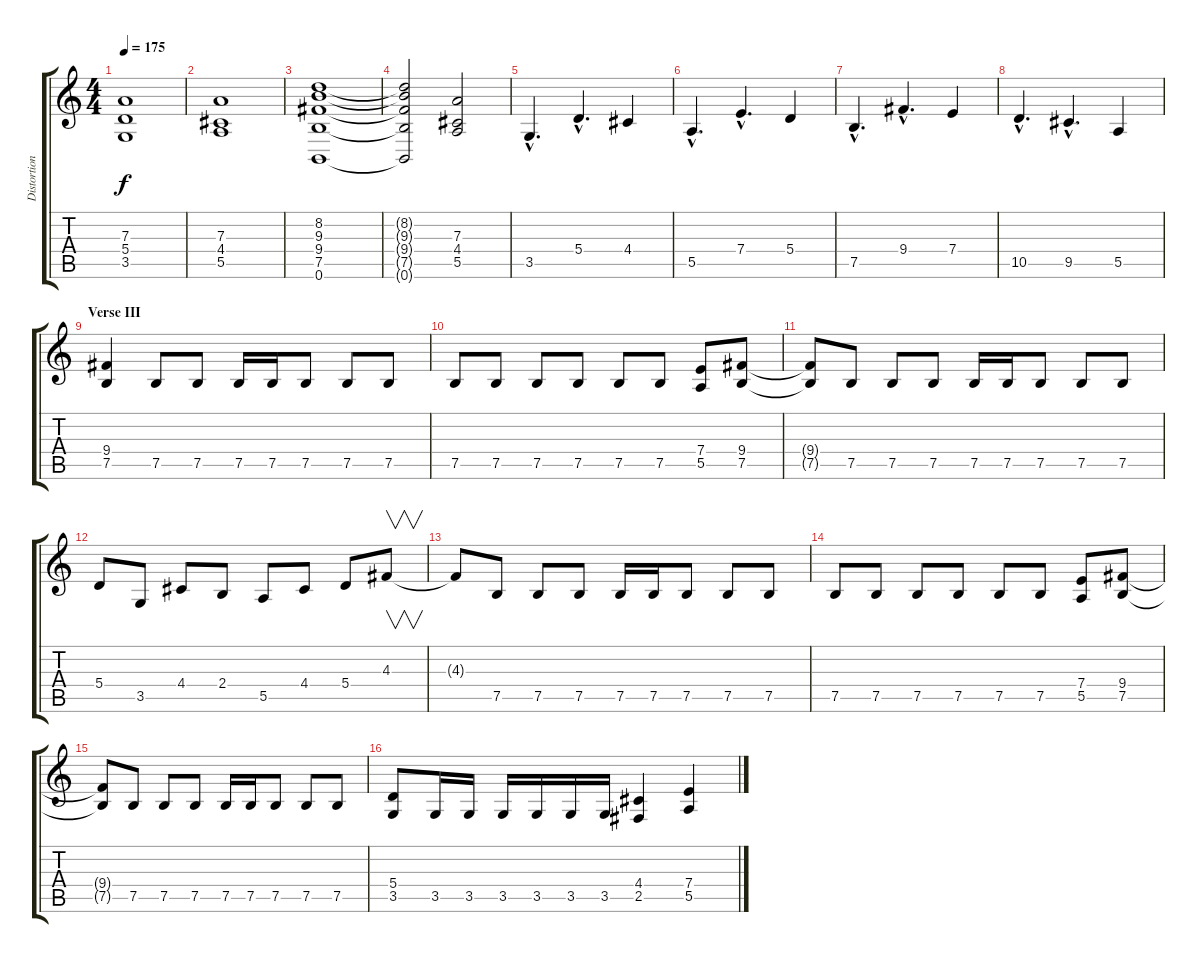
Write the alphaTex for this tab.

\track ("Distortion I / Rob" "Distortion") {instrument distortionguitar}
\staff {score tabs}
\tuning (B3 Gb3 D3 A2 E2 B1) {hide}
\ts (4 4)
\tempo 175
\clef g2
\ks c
(7.3 5.4 3.5).1{dy f} |
(7.3 4.4 5.5).1 |
(8.2 9.3 9.4 7.5 0.6).1 |
(8.2{t} 9.3{t} 9.4{t} 7.5{t} 0.6{t}).2 (7.3 4.4 5.5).2 |
3.5{hac}.4{d} 5.4{hac}.4{d} 4.4.4 |
5.5{hac}.4{d} 7.4{hac}.4{d} 5.4.4 |
7.5{hac}.4{d} 9.4{hac}.4{d} 7.4.4 |
10.5{hac}.4{d} 9.5{hac}.4{d} 5.5.4 |
\section ("" "Verse III")
(9.4 7.5).4 7.5.8 7.5.8 7.5.16 7.5.16 7.5.8 7.5.8 7.5.8 |
7.5.8 7.5.8 7.5.8 7.5.8 7.5.8 7.5.8 (7.4 5.5).8 (9.4 7.5).8 |
(9.4{t} 7.5{t}).8 7.5.8 7.5.8 7.5.8 7.5.16 7.5.16 7.5.8 7.5.8 7.5.8 |
5.4.8 3.5.8 4.4.8 2.4.8 5.5.8 4.4.8 5.4.8 4.3.8{v instrument guitarharmonics} |
4.3{t}.8 7.5.8{instrument distortionguitar} 7.5.8 7.5.8 7.5.16 7.5.16 7.5.8 7.5.8 7.5.8 |
7.5.8 7.5.8 7.5.8 7.5.8 7.5.8 7.5.8 (7.4 5.5).8 (9.4 7.5).8 |
(9.4{t} 7.5{t}).8 7.5.8 7.5.8 7.5.8 7.5.16 7.5.16 7.5.8 7.5.8 7.5.8 |
(5.4 3.5).8 3.5.16 3.5.16 3.5.16 3.5.16 3.5.16 3.5.16 (4.4 2.5).4 (7.4 5.5).4
